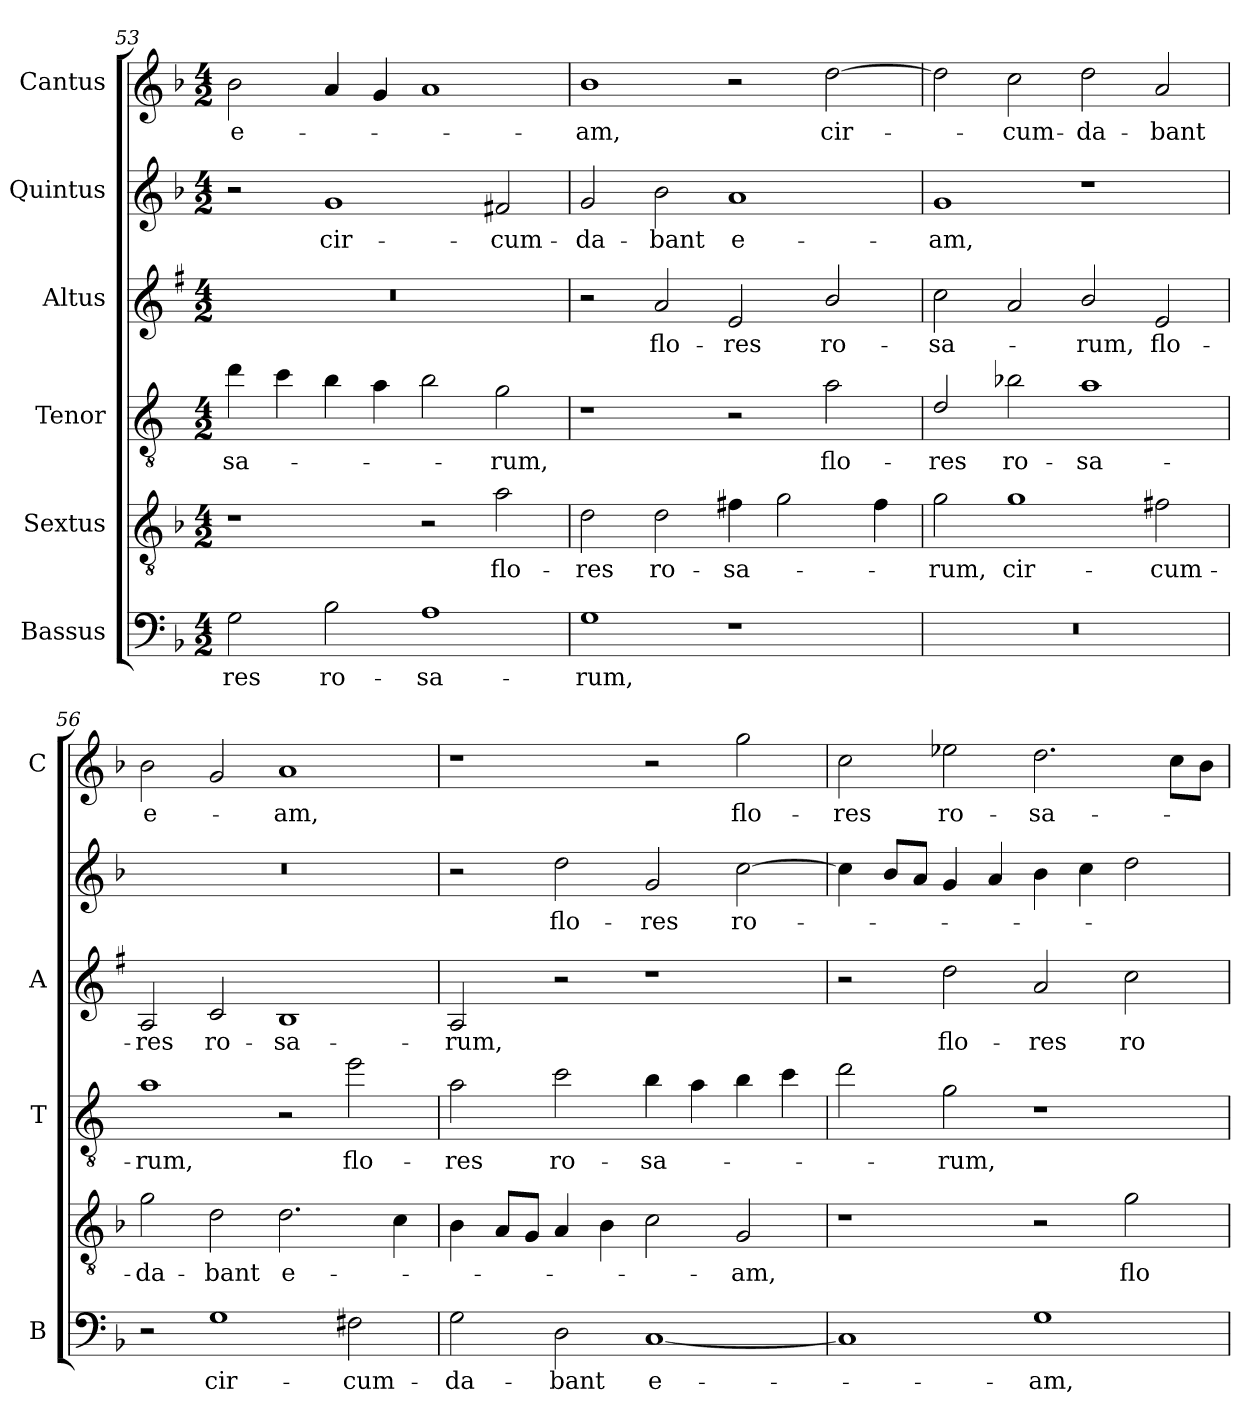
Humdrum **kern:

**kern	**text	**kern	**text	**kern	**text	**kern	**text	**kern	**text	**kern	**text
*part6	*part6	*part5	*part5	*part4	*part4	*part3	*part3	*part2	*part2	*part1	*part1
*staff6	*staff6	*staff5	*staff5	*staff4	*staff4	*staff3	*staff3	*staff2	*staff2	*staff1	*staff1
*I"Bassus	*	*I"Sextus	*	*I"Tenor	*	*I"Altus	*	*I"Quintus	*	*I"Cantus	*
*I'B	*	*	*	*I'T	*	*I'A	*	*	*	*I'C	*
*clefF4	*	*clefGv2	*	*clefGv2	*	*clefG2	*	*clefG2	*	*clefG2	*
*	*	*	*	*ITrd4c7	*	*ITrd1c2	*	*	*	*	*
*k[b-]	*	*k[b-]	*	*k[b-]	*	*k[b-]	*	*k[b-]	*	*k[b-]	*
*F:	*	*F:	*	*F:	*	*F:	*	*F:	*	*F:	*
*M4/2	*	*M4/2	*	*M4/2	*	*M4/2	*	*M4/2	*	*M4/2	*
=53	=53	=53	=53	=53	=53	=53	=53	=53	=53	=53	=53
!	!LO:LY:b	!	!	!	!LO:LY:b	!	!	!	!	!	!LO:LY:b
2G\	-res	1r	.	4g\	-sa-	0r	.	2r	.	2b-\	e-
.	.	.	.	4f\	.	.	.	.	.	.	.
!	!LO:LY:b	!	!	!	!	!	!	!	!LO:LY:b	!	!
2B-\	ro-	.	.	4e\	.	.	.	1g	cir-	4a/	.
.	.	.	.	4d\	.	.	.	.	.	4g/	.
!	!LO:LY:b	!	!	!	!	!	!	!	!	!	!
1A	-sa-	2r	.	2e\	.	.	.	.	.	1a	.
!	!	!	!LO:LY:b	!	!LO:LY:b	!	!	!	!LO:LY:b	!	!
.	.	2a\	flo-	2c\	-rum,	.	.	2f#X/	-cum-	.	.
!!LO:LB:g=z
=54	=54	=54	=54	=54	=54	=54	=54	=54	=54	=54	=54
!	!LO:LY:b	!	!LO:LY:b	!	!	!	!	!	!LO:LY:b	!	!LO:LY:b
1G	-rum,	2d\	-res	1r	.	2r	.	2g/	-da-	1b-	-am,
!	!	!	!LO:LY:b	!	!	!	!LO:LY:b	!	!LO:LY:b	!	!
.	.	2d\	ro-	.	.	2g/	flo-	2b-\	-bant	.	.
!	!	!	!LO:LY:b	!	!	!	!LO:LY:b	!	!LO:LY:b	!	!
1r	.	4f#X\	-sa-	2r	.	2d/	-res	1a	e-	2r	.
.	.	2g\	.	.	.	.	.	.	.	.	.
!	!	!	!	!	!LO:LY:b	!	!LO:LY:b	!	!	!	!LO:LY:b
.	.	.	.	2d\	flo-	2a/	ro-	.	.	[2dd\	cir-
.	.	4f#\	.	.	.	.	.	.	.	.	.
=55	=55	=55	=55	=55	=55	=55	=55	=55	=55	=55	=55
!	!	!	!LO:LY:b	!	!LO:LY:b	!	!LO:LY:b	!	!LO:LY:b	!	!
0r	.	2g\	-rum,	2G/	-res	2b-\	-sa-	1g	-am,	2dd\]	.
!	!	!	!LO:LY:b	!	!LO:LY:b	!	!	!	!	!	!LO:LY:b
.	.	1g	cir-	2e-X\	ro-	2g/	.	.	.	2cc\	-cum-
!	!	!	!	!	!LO:LY:b	!	!LO:LY:b	!	!	!	!LO:LY:b
.	.	.	.	1d	-sa-	2a/	-rum,	1r	.	2dd\	-da-
!	!	!	!LO:LY:b	!	!	!	!LO:LY:b	!	!	!	!LO:LY:b
.	.	2f#X\	-cum-	.	.	2d/	flo-	.	.	2a/	-bant
=56	=56	=56	=56	=56	=56	=56	=56	=56	=56	=56	=56
!	!	!	!LO:LY:b	!	!LO:LY:b	!	!LO:LY:b	!	!	!	!LO:LY:b
2r	.	2g\	-da-	1d	-rum,	2G/	-res	0r	.	2b-\	e-
!	!LO:LY:b	!	!LO:LY:b	!	!	!	!LO:LY:b	!	!	!	!
1G	cir-	2d\	-bant	.	.	2B-/	ro-	.	.	2g/	.
!	!	!	!LO:LY:b	!	!	!	!LO:LY:b	!	!	!	!LO:LY:b
.	.	2.d\	e-	2r	.	1A	-sa-	.	.	1a	-am,
!	!LO:LY:b	!	!	!	!LO:LY:b	!	!	!	!	!	!
2F#X\	-cum-	.	.	2a\	flo-	.	.	.	.	.	.
.	.	4c\	.	.	.	.	.	.	.	.	.
=57	=57	=57	=57	=57	=57	=57	=57	=57	=57	=57	=57
!	!LO:LY:b	!	!	!	!LO:LY:b	!	!LO:LY:b	!	!	!	!
2G\	-da-	4B-\	.	2d\	-res	2G/	-rum,	2r	.	1r	.
.	.	8A/L	.	.	.	.	.	.	.	.	.
.	.	8G/J	.	.	.	.	.	.	.	.	.
!	!LO:LY:b	!	!	!	!LO:LY:b	!	!	!	!LO:LY:b	!	!
2D\	-bant	4A/	.	2f\	ro-	2r	.	2dd\	flo-	.	.
.	.	4B-\	.	.	.	.	.	.	.	.	.
!	!LO:LY:b	!	!	!	!LO:LY:b	!	!	!	!LO:LY:b	!	!
[1C	e-	2c\	.	4e\	-sa-	1r	.	2g/	-res	2r	.
.	.	.	.	4d\	.	.	.	.	.	.	.
!	!	!	!LO:LY:b	!	!	!	!	!	!LO:LY:b	!	!LO:LY:b
.	.	2G/	-am,	4e\	.	.	.	[2cc\	ro-	2gg\	flo-
.	.	.	.	4f\	.	.	.	.	.	.	.
=58	=58	=58	=58	=58	=58	=58	=58	=58	=58	=58	=58
!	!	!	!	!	!	!	!	!	!	!	!LO:LY:b
1C]	.	1r	.	2g\	.	2r	.	4cc\]	.	2cc\	-res
.	.	.	.	.	.	.	.	8b-/L	.	.	.
.	.	.	.	.	.	.	.	8a/J	.	.	.
!	!	!	!	!	!LO:LY:b	!	!LO:LY:b	!	!	!	!LO:LY:b
.	.	.	.	2c\	-rum,	2cc\	flo-	4g/	.	2ee-X\	ro-
.	.	.	.	.	.	.	.	4a/	.	.	.
!	!LO:LY:b	!	!	!	!	!	!LO:LY:b	!	!	!	!LO:LY:b
1G	-am,	2r	.	1r	.	2g/	-res	4b-\	.	2.dd\	-sa-
.	.	.	.	.	.	.	.	4cc\	.	.	.
!	!	!	!LO:LY:b	!	!	!	!LO:LY:b	!	!	!	!
.	.	2g\	flo-	.	.	2b-\	ro-	2dd\	.	.	.
.	.	.	.	.	.	.	.	.	.	8cc\L	.
.	.	.	.	.	.	.	.	.	.	8b-\J	.
=	=	=	=	=	=	=	=	=	=	=	=
*-	*-	*-	*-	*-	*-	*-	*-	*-	*-	*-	*-
